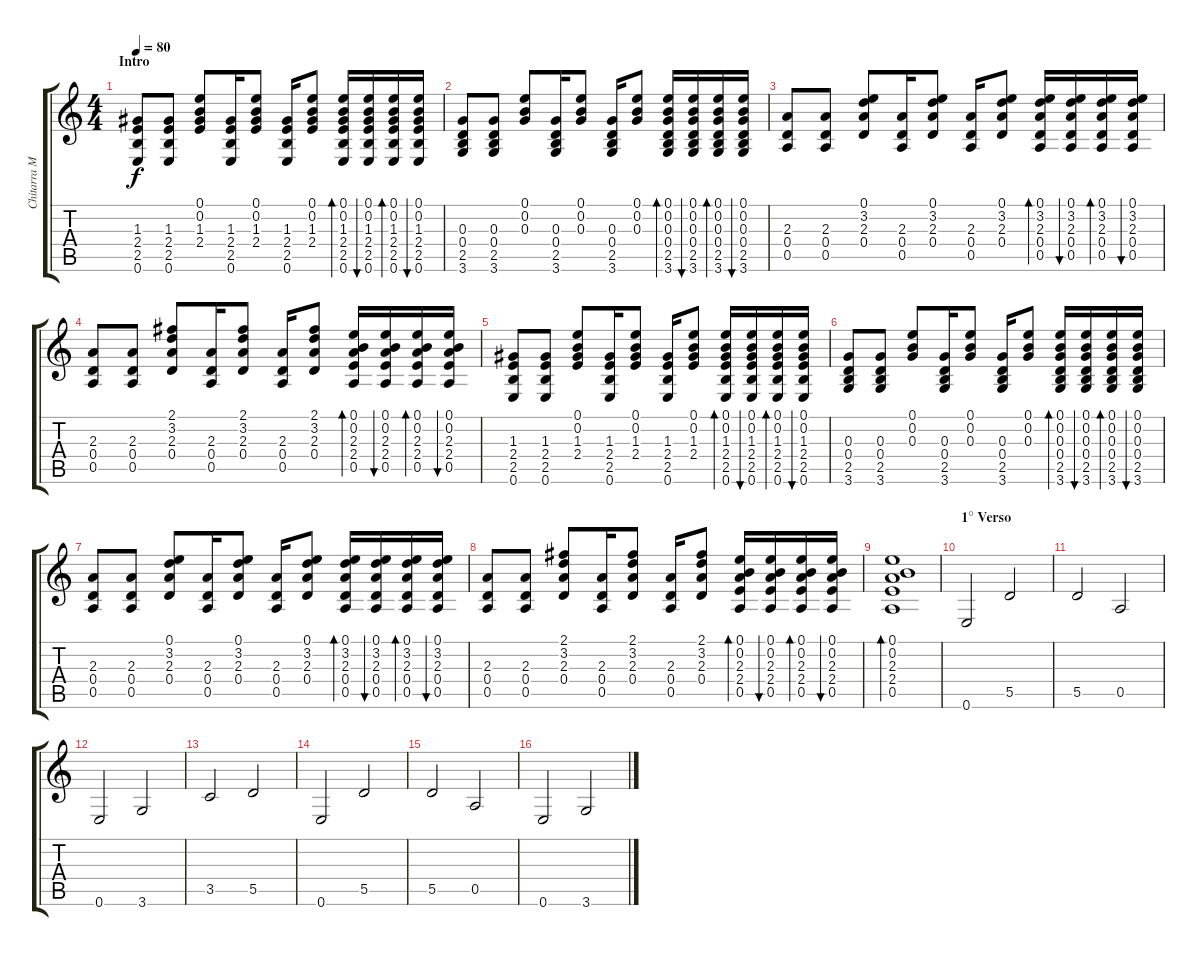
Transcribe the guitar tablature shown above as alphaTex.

\track ("Chitarra Marco" "Chitarra M") {instrument electricguitarclean}
\staff {score tabs}
\tuning (E4 B3 G3 D3 A2 E2) {hide}
\ts (4 4)
\section ("" "Intro")
\tempo 80
\clef g2
\ks c
(1.3 2.4 2.5 0.6).8{dy f instrument electricguitarclean} (1.3 2.4 2.5 0.6).8 (0.1 0.2 1.3 2.4).8 (1.3 2.4 2.5 0.6).16 (0.1 0.2 1.3 2.4).8 (1.3 2.4 2.5 0.6).16 (0.1 0.2 1.3 2.4).8 (0.1 0.2 1.3 2.4 2.5 0.6).16{bd 30} (0.1 0.2 1.3 2.4 2.5 0.6).16{bu 30} (0.1 0.2 1.3 2.4 2.5 0.6).16{bd 30} (0.1 0.2 1.3 2.4 2.5 0.6).16{bu 30} |
(0.3 0.4 2.5 3.6).8 (0.3 0.4 2.5 3.6).8 (0.1 0.2 0.3).8 (0.3 0.4 2.5 3.6).16 (0.1 0.2 0.3).8 (0.3 0.4 2.5 3.6).16 (0.1 0.2 0.3).8 (0.1 0.2 0.3 0.4 2.5 3.6).16{bd 30} (0.1 0.2 0.3 0.4 2.5 3.6).16{bu 30} (0.1 0.2 0.3 0.4 2.5 3.6).16{bd 30} (0.1 0.2 0.3 0.4 2.5 3.6).16{bu 30} |
(2.3 0.4 0.5).8 (2.3 0.4 0.5).8 (0.1 3.2 2.3 0.4).8 (2.3 0.4 0.5).16 (0.1 3.2 2.3 0.4).8 (2.3 0.4 0.5).16 (0.1 3.2 2.3 0.4).8 (0.1 3.2 2.3 0.4 0.5).16{bd 30} (0.1 3.2 2.3 0.4 0.5).16{bu 30} (0.1 3.2 2.3 0.4 0.5).16{bd 30} (0.1 3.2 2.3 0.4 0.5).16{bu 30} |
(2.3 0.4 0.5).8 (2.3 0.4 0.5).8 (2.1 3.2 2.3 0.4).8 (2.3 0.4 0.5).16 (2.1 3.2 2.3 0.4).8 (2.3 0.4 0.5).16 (2.1 3.2 2.3 0.4).8 (0.1 0.2 2.3 2.4 0.5).16{bd 30} (0.1 0.2 2.3 2.4 0.5).16{bu 30} (0.1 0.2 2.3 2.4 0.5).16{bd 30} (0.1 0.2 2.3 2.4 0.5).16{bu 30} |
(1.3 2.4 2.5 0.6).8 (1.3 2.4 2.5 0.6).8 (0.1 0.2 1.3 2.4).8 (1.3 2.4 2.5 0.6).16 (0.1 0.2 1.3 2.4).8 (1.3 2.4 2.5 0.6).16 (0.1 0.2 1.3 2.4).8 (0.1 0.2 1.3 2.4 2.5 0.6).16{bd 30} (0.1 0.2 1.3 2.4 2.5 0.6).16{bu 30} (0.1 0.2 1.3 2.4 2.5 0.6).16{bd 30} (0.1 0.2 1.3 2.4 2.5 0.6).16{bu 30} |
(0.3 0.4 2.5 3.6).8 (0.3 0.4 2.5 3.6).8 (0.1 0.2 0.3).8 (0.3 0.4 2.5 3.6).16 (0.1 0.2 0.3).8 (0.3 0.4 2.5 3.6).16 (0.1 0.2 0.3).8 (0.1 0.2 0.3 0.4 2.5 3.6).16{bd 30} (0.1 0.2 0.3 0.4 2.5 3.6).16{bu 30} (0.1 0.2 0.3 0.4 2.5 3.6).16{bd 30} (0.1 0.2 0.3 0.4 2.5 3.6).16{bu 30} |
(2.3 0.4 0.5).8 (2.3 0.4 0.5).8 (0.1 3.2 2.3 0.4).8 (2.3 0.4 0.5).16 (0.1 3.2 2.3 0.4).8 (2.3 0.4 0.5).16 (0.1 3.2 2.3 0.4).8 (0.1 3.2 2.3 0.4 0.5).16{bd 30} (0.1 3.2 2.3 0.4 0.5).16{bu 30} (0.1 3.2 2.3 0.4 0.5).16{bd 30} (0.1 3.2 2.3 0.4 0.5).16{bu 30} |
(2.3 0.4 0.5).8 (2.3 0.4 0.5).8 (2.1 3.2 2.3 0.4).8 (2.3 0.4 0.5).16 (2.1 3.2 2.3 0.4).8 (2.3 0.4 0.5).16 (2.1 3.2 2.3 0.4).8 (0.1 0.2 2.3 2.4 0.5).16{bd 30} (0.1 0.2 2.3 2.4 0.5).16{bu 30} (0.1 0.2 2.3 2.4 0.5).16{bd 30} (0.1 0.2 2.3 2.4 0.5).16{bu 30} |
(0.1 0.2 2.3 2.4 0.5).1{bd 120} |
\section ("" "1° Verso")
0.6.2 5.5.2 |
5.5.2 0.5.2 |
0.6.2 3.6.2 |
3.5.2 5.5.2 |
0.6.2 5.5.2 |
5.5.2 0.5.2 |
0.6.2 3.6.2
